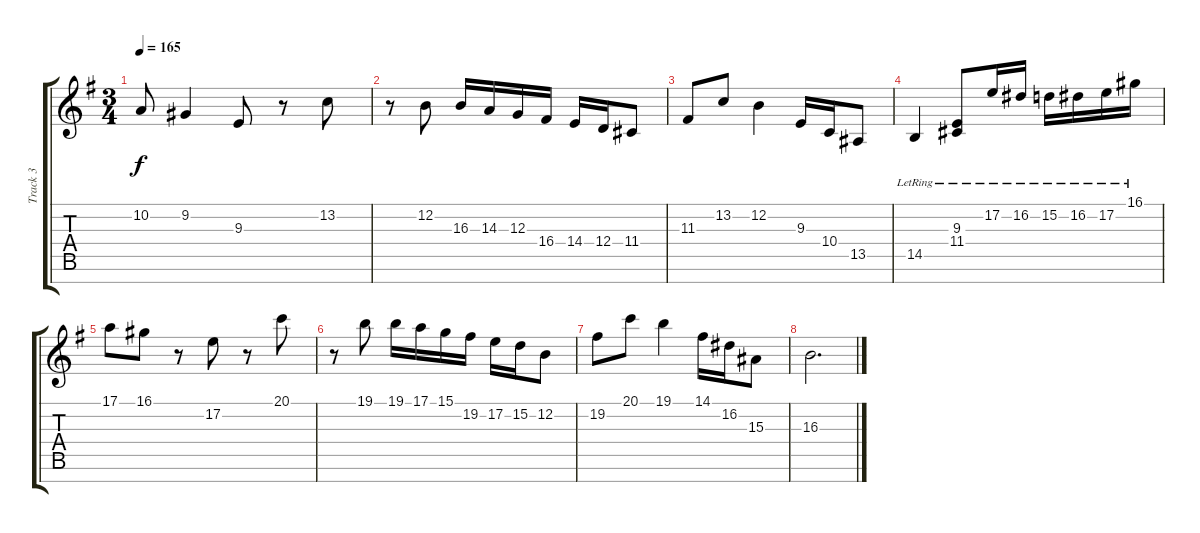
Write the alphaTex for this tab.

\track ("Track 3" "Track 3") {instrument acousticgrandpiano}
\staff {score tabs}
\tuning (E4 B3 G3 D3 A2 E2 B1) {hide}
\ts (3 4)
\tempo 165
\clef g2
\ks g
10.2.8{dy f} 9.2.4 9.3.8 r.8 13.2.8 |
r.8 12.2.8 16.3.16 14.3.16 12.3.16 16.4.16 14.4.16 12.4.16 11.4.8 |
11.3.8 13.2.8 12.2.4 9.3.16 10.4.16 13.5.8 |
14.5{lr}.4 (9.3{lr} 11.4{lr}).8 17.2{lr}.16 16.2{lr}.16 15.2{lr}.16 16.2{lr}.16 17.2{lr}.16 16.1{lr}.16 |
17.1.8 16.1.8 r.8 17.2.8 r.8 20.1.8 |
r.8 19.1.8 19.1.16 17.1.16 15.1.16 19.2.16 17.2.16 15.2.16 12.2.8 |
19.2.8 20.1.8 19.1.4 14.1.16 16.2.16 15.3.8 |
16.3.2{d}
